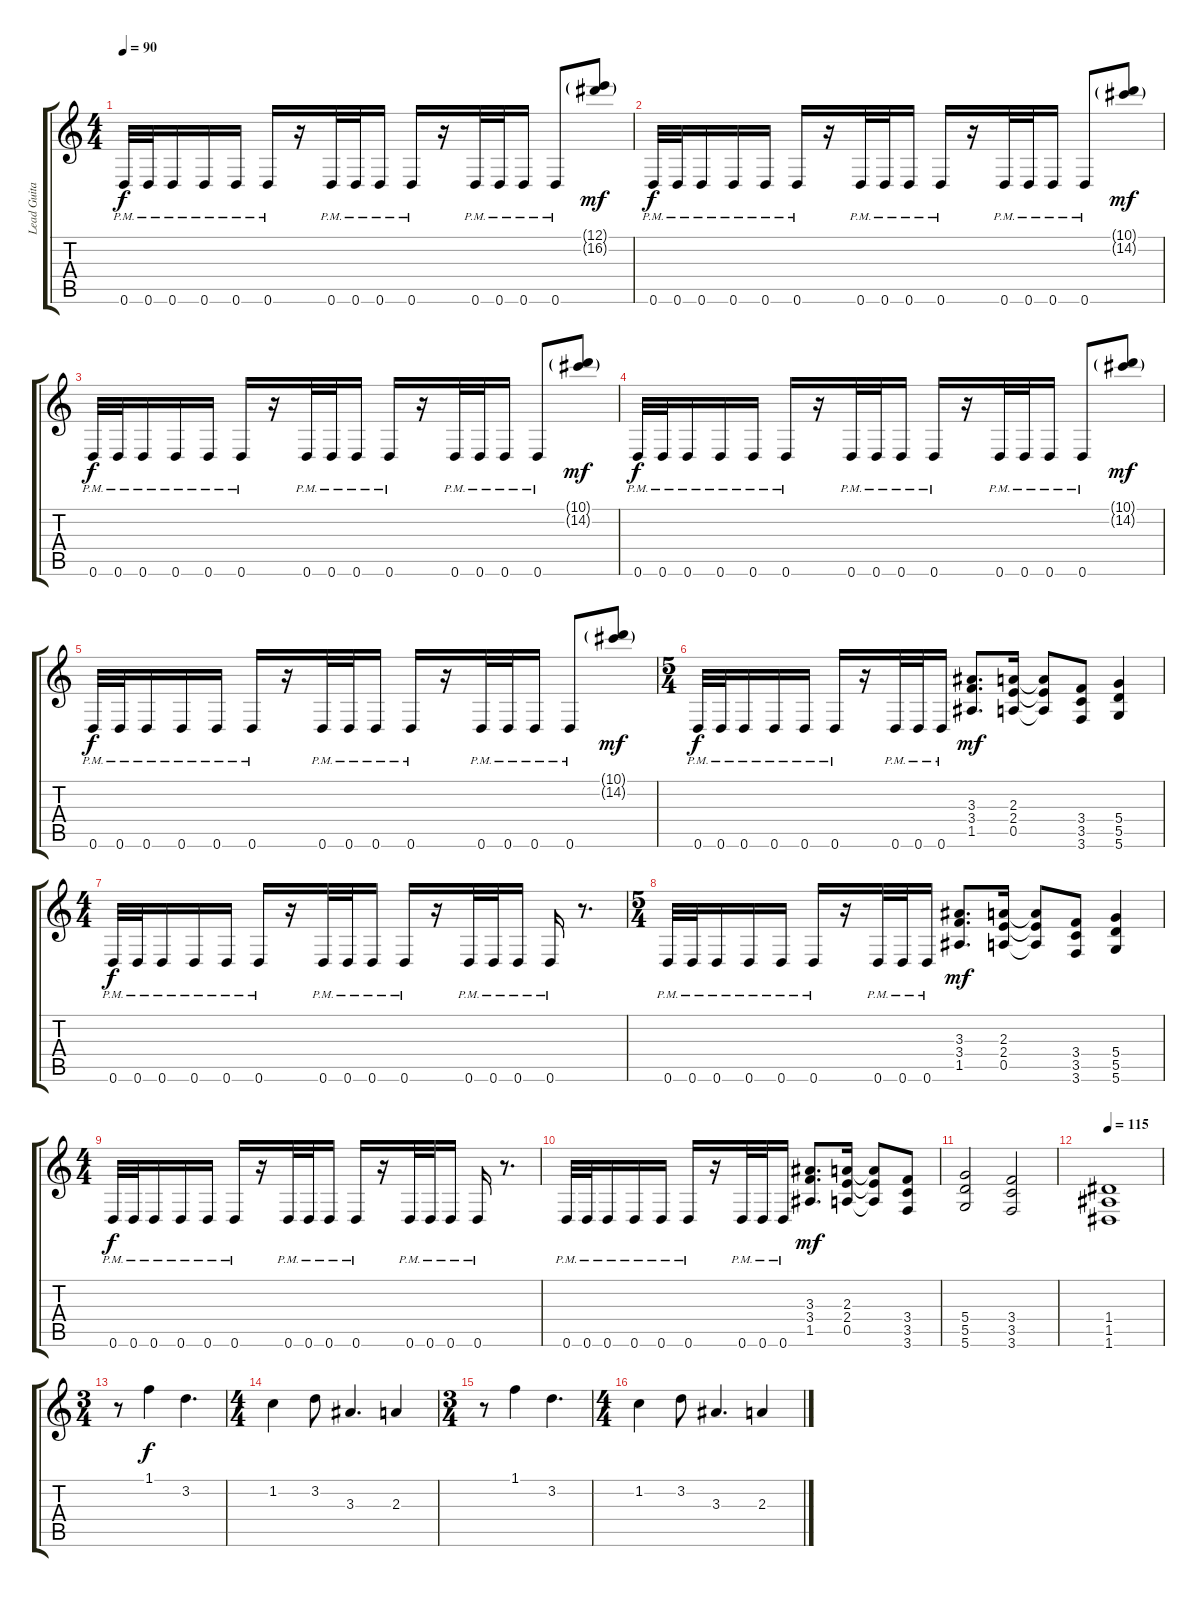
\track ("Lead Guitar / Acoustic Guitar" "Lead Guita") {instrument distortionguitar}
\staff {score tabs}
\tuning (E4 B3 G3 D3 A2 D2) {hide}
\ts (4 4)
\tempo 90
\clef g2
\ks c
0.6{pm}.32{dy f} 0.6{pm}.32 0.6{pm}.16 0.6{pm}.16 0.6{pm}.16 0.6{pm}.16 r.16 0.6{pm}.32 0.6{pm}.32 0.6{pm}.16 0.6{pm}.16 r.16 0.6{pm}.32 0.6{pm}.32 0.6{pm}.16 0.6{pm}.8 (12.1{g} 16.2{g}).8{dy mf} |
0.6{pm}.32{dy f} 0.6{pm}.32 0.6{pm}.16 0.6{pm}.16 0.6{pm}.16 0.6{pm}.16 r.16 0.6{pm}.32 0.6{pm}.32 0.6{pm}.16 0.6{pm}.16 r.16 0.6{pm}.32 0.6{pm}.32 0.6{pm}.16 0.6{pm}.8 (10.1{g} 14.2{g}).8{dy mf} |
0.6{pm}.32{dy f} 0.6{pm}.32 0.6{pm}.16 0.6{pm}.16 0.6{pm}.16 0.6{pm}.16 r.16 0.6{pm}.32 0.6{pm}.32 0.6{pm}.16 0.6{pm}.16 r.16 0.6{pm}.32 0.6{pm}.32 0.6{pm}.16 0.6{pm}.8 (10.1{g} 14.2{g}).8{dy mf} |
0.6{pm}.32{dy f} 0.6{pm}.32 0.6{pm}.16 0.6{pm}.16 0.6{pm}.16 0.6{pm}.16 r.16 0.6{pm}.32 0.6{pm}.32 0.6{pm}.16 0.6{pm}.16 r.16 0.6{pm}.32 0.6{pm}.32 0.6{pm}.16 0.6{pm}.8 (10.1{g} 14.2{g}).8{dy mf} |
0.6{pm}.32{dy f} 0.6{pm}.32 0.6{pm}.16 0.6{pm}.16 0.6{pm}.16 0.6{pm}.16 r.16 0.6{pm}.32 0.6{pm}.32 0.6{pm}.16 0.6{pm}.16 r.16 0.6{pm}.32 0.6{pm}.32 0.6{pm}.16 0.6{pm}.8 (10.1{g} 14.2{g}).8{dy mf} |
\ts (5 4)
0.6{pm}.32{dy f} 0.6{pm}.32 0.6{pm}.16 0.6{pm}.16 0.6{pm}.16 0.6{pm}.16 r.16 0.6{pm}.32 0.6{pm}.32 0.6{pm}.16 (3.3 3.4 1.5).8{d dy mf} (2.3 2.4 0.5).16 (2.3{t} 2.4{t} 0.5{t}).8 (3.4 3.5 3.6).8 (5.4 5.5 5.6).4 |
\ts (4 4)
0.6{pm}.32{dy f} 0.6{pm}.32 0.6{pm}.16 0.6{pm}.16 0.6{pm}.16 0.6{pm}.16 r.16 0.6{pm}.32 0.6{pm}.32 0.6{pm}.16 0.6{pm}.16 r.16 0.6{pm}.32 0.6{pm}.32 0.6{pm}.16 0.6{pm}.16 r.8{d} |
\ts (5 4)
0.6{pm}.32 0.6{pm}.32 0.6{pm}.16 0.6{pm}.16 0.6{pm}.16 0.6{pm}.16 r.16 0.6{pm}.32 0.6{pm}.32 0.6{pm}.16 (3.3 3.4 1.5).8{d dy mf} (2.3 2.4 0.5).16 (2.3{t} 2.4{t} 0.5{t}).8 (3.4 3.5 3.6).8 (5.4 5.5 5.6).4 |
\ts (4 4)
0.6{pm}.32{dy f} 0.6{pm}.32 0.6{pm}.16 0.6{pm}.16 0.6{pm}.16 0.6{pm}.16 r.16 0.6{pm}.32 0.6{pm}.32 0.6{pm}.16 0.6{pm}.16 r.16 0.6{pm}.32 0.6{pm}.32 0.6{pm}.16 0.6{pm}.16 r.8{d} |
0.6{pm}.32 0.6{pm}.32 0.6{pm}.16 0.6{pm}.16 0.6{pm}.16 0.6{pm}.16 r.16 0.6{pm}.32 0.6{pm}.32 0.6{pm}.16 (3.3 3.4 1.5).8{d dy mf} (2.3 2.4 0.5).16 (2.3{t} 2.4{t} 0.5{t}).8 (3.4 3.5 3.6).8 |
(5.4 5.5 5.6).2 (3.4 3.5 3.6).2 |
\tempo 115
(1.4 1.5 1.6).1 |
\ts (3 4)
r.8{volume 11 balance 8} 1.1.4{dy f} 3.2.4{d} |
\ts (4 4)
1.2.4 3.2.8 3.3.4{d} 2.3.4 |
\ts (3 4)
r.8 1.1.4 3.2.4{d} |
\ts (4 4)
1.2.4 3.2.8 3.3.4{d} 2.3.4
